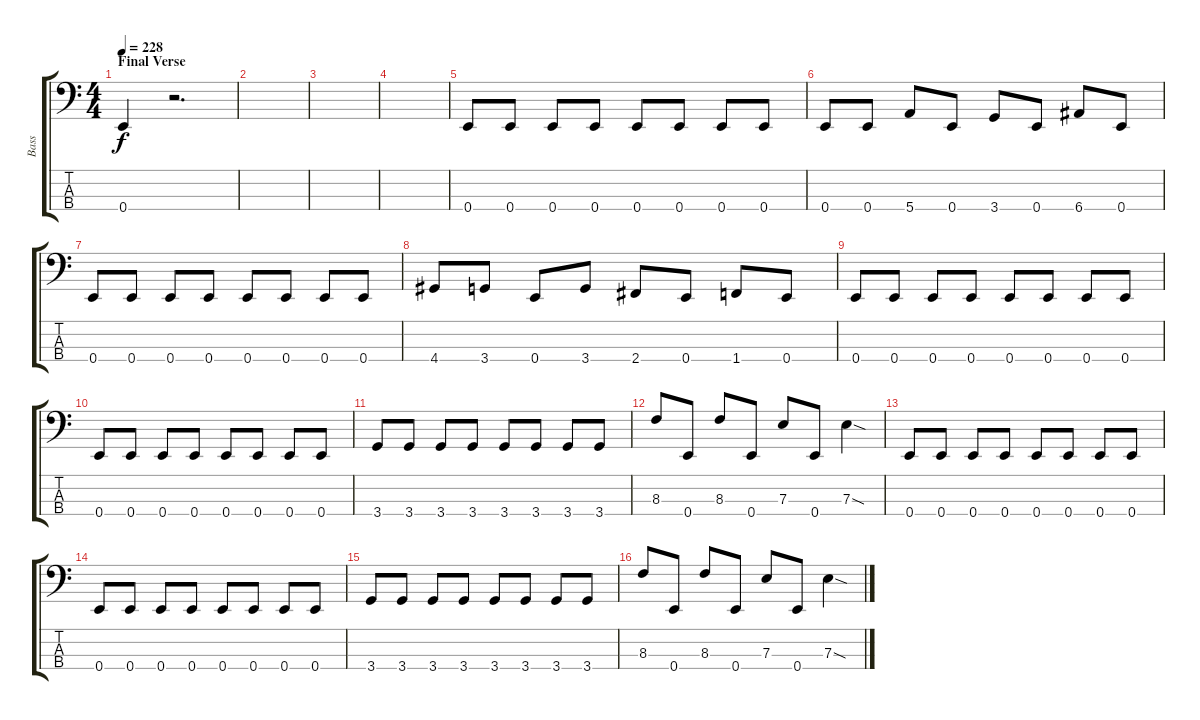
\track ("Bass" "Bass") {instrument electricbassfinger}
\staff {score tabs}
\tuning (G2 D2 A1 E1) {hide}
\ts (4 4)
\section ("" "Final Verse")
\tempo 228
\clef f4
\ks c
0.4.4{dy f} r.2{d} |
|
|
|
0.4.8 0.4.8 0.4.8 0.4.8 0.4.8 0.4.8 0.4.8 0.4.8 |
0.4.8 0.4.8 5.4.8 0.4.8 3.4.8 0.4.8 6.4.8 0.4.8 |
0.4.8 0.4.8 0.4.8 0.4.8 0.4.8 0.4.8 0.4.8 0.4.8 |
4.4.8 3.4.8 0.4.8 3.4.8 2.4.8 0.4.8 1.4.8 0.4.8 |
0.4.8 0.4.8 0.4.8 0.4.8 0.4.8 0.4.8 0.4.8 0.4.8 |
0.4.8 0.4.8 0.4.8 0.4.8 0.4.8 0.4.8 0.4.8 0.4.8 |
3.4.8 3.4.8 3.4.8 3.4.8 3.4.8 3.4.8 3.4.8 3.4.8 |
8.3.8 0.4.8 8.3.8 0.4.8 7.3.8 0.4.8 7.3{sod}.4 |
0.4.8 0.4.8 0.4.8 0.4.8 0.4.8 0.4.8 0.4.8 0.4.8 |
0.4.8 0.4.8 0.4.8 0.4.8 0.4.8 0.4.8 0.4.8 0.4.8 |
3.4.8 3.4.8 3.4.8 3.4.8 3.4.8 3.4.8 3.4.8 3.4.8 |
8.3.8 0.4.8 8.3.8 0.4.8 7.3.8 0.4.8 7.3{sod}.4
